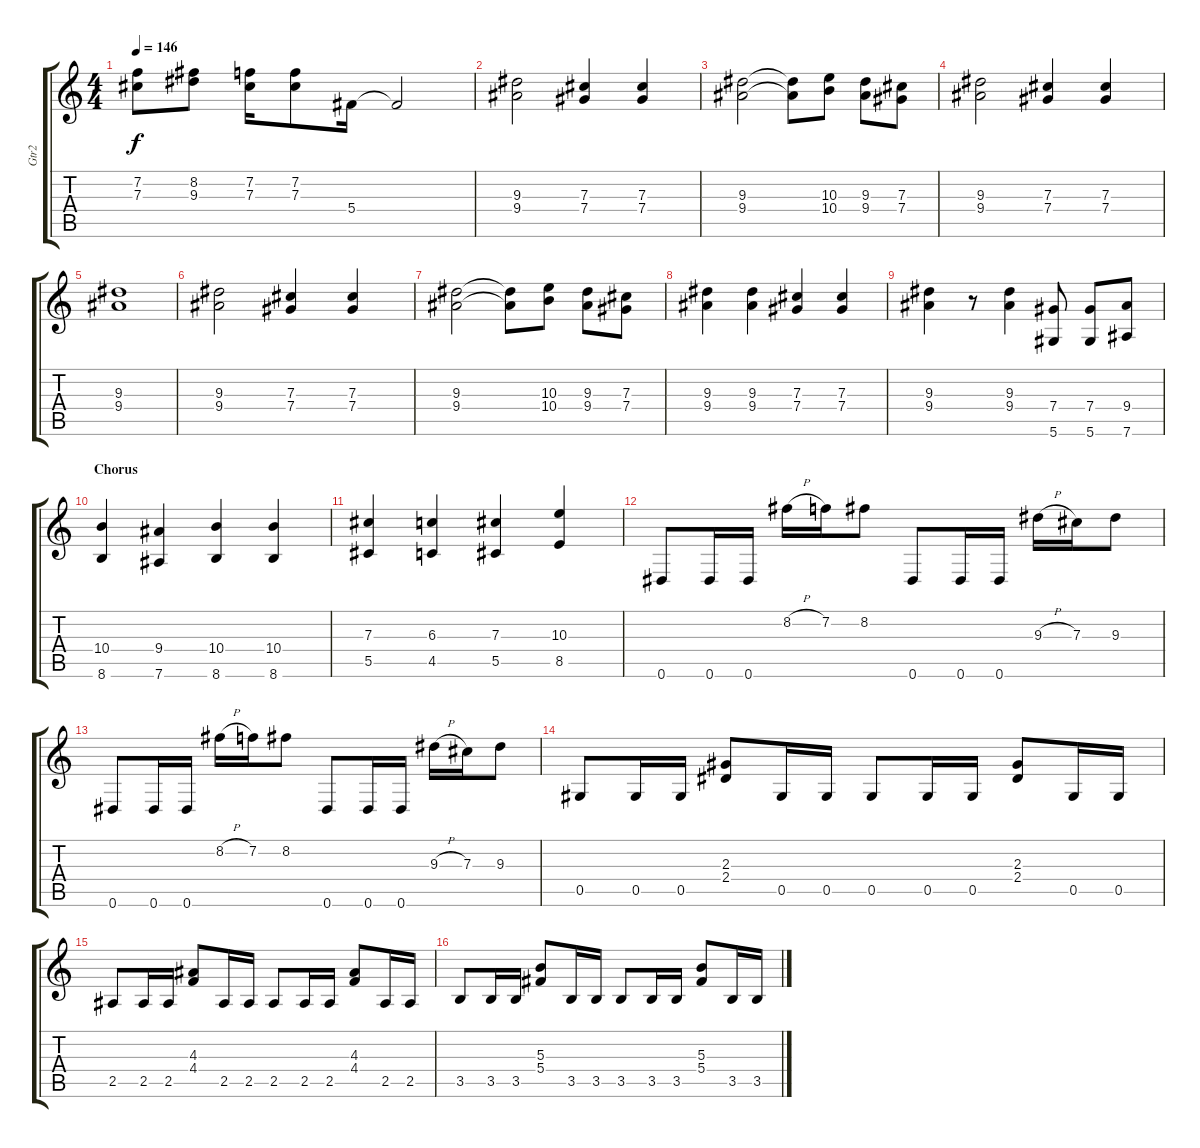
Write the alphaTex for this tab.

\track ("Gtr2" "Gtr2") {instrument overdrivenguitar}
\staff {score tabs}
\tuning (Eb4 Bb3 Gb3 Db3 Ab2 Eb2) {hide}
\ts (4 4)
\tempo 146
\clef g2
\ks c
(7.2 7.3).8{dy f} (8.2 9.3).8 (7.2 7.3).16 (7.2 7.3).8 5.4.16 5.4{t}.2 |
(9.3 9.4).2 (7.3 7.4).4 (7.3 7.4).4 |
(9.3 9.4).2 (9.3{t} 9.4{t}).8 (10.3 10.4).8 (9.3 9.4).8 (7.3 7.4).8 |
(9.3 9.4).2 (7.3 7.4).4 (7.3 7.4).4 |
(9.3 9.4).1 |
(9.3 9.4).2 (7.3 7.4).4 (7.3 7.4).4 |
(9.3 9.4).2 (9.3{t} 9.4{t}).8 (10.3 10.4).8 (9.3 9.4).8 (7.3 7.4).8 |
(9.3 9.4).4 (9.3 9.4).4 (7.3 7.4).4 (7.3 7.4).4 |
(9.3 9.4).4 r.8 (9.3 9.4).4 (7.4 5.6).8 (7.4 5.6).8 (9.4 7.6).8 |
\section ("" "Chorus")
(10.4 8.6).4 (9.4 7.6).4 (10.4 8.6).4 (10.4 8.6).4 |
(7.3 5.5).4 (6.3 4.5).4 (7.3 5.5).4 (10.3 8.5).4 |
0.6.8 0.6.16 0.6.16 8.2{h}.16 7.2.16 8.2.8 0.6.8 0.6.16 0.6.16 9.3{h}.16 7.3.16 9.3.8 |
0.6.8 0.6.16 0.6.16 8.2{h}.16 7.2.16 8.2.8 0.6.8 0.6.16 0.6.16 9.3{h}.16 7.3.16 9.3.8 |
0.5.8 0.5.16 0.5.16 (2.3 2.4).8 0.5.16 0.5.16 0.5.8 0.5.16 0.5.16 (2.3 2.4).8 0.5.16 0.5.16 |
2.5.8 2.5.16 2.5.16 (4.3 4.4).8 2.5.16 2.5.16 2.5.8 2.5.16 2.5.16 (4.3 4.4).8 2.5.16 2.5.16 |
3.5.8 3.5.16 3.5.16 (5.3 5.4).8 3.5.16 3.5.16 3.5.8 3.5.16 3.5.16 (5.3 5.4).8 3.5.16 3.5.16
